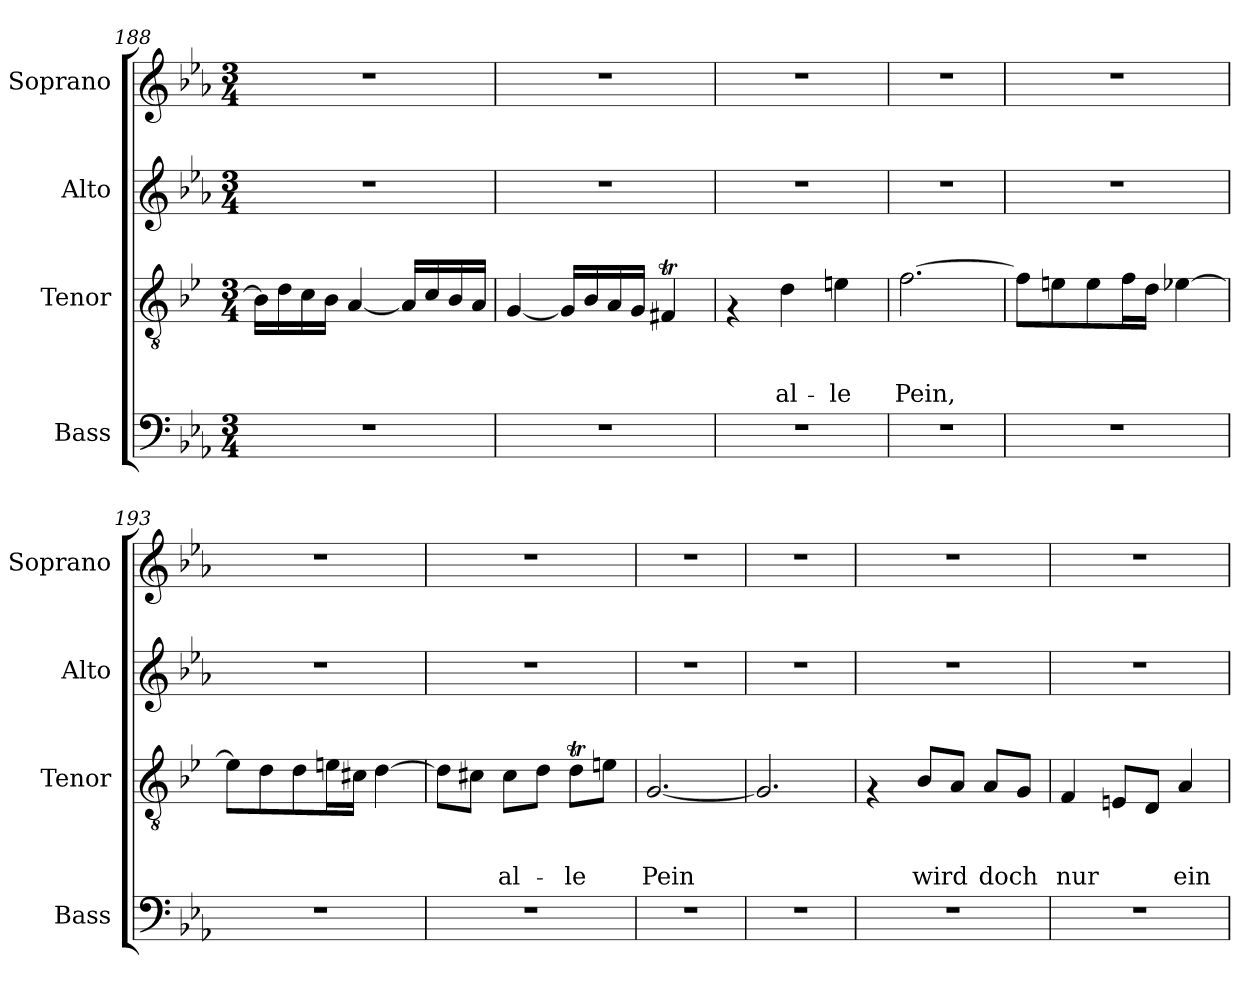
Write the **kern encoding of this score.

**kern	**kern	**text	**text	**text	**kern	**kern
*part4	*part3	*part3	*part3	*part3	*part2	*part1
*staff4	*staff3	*staff3	*staff3	*staff3	*staff2	*staff1
*I"Bass	*I"Tenor	*	*	*	*I"Alto	*I"Soprano
*I'Bass	*I'Tenor	*	*	*	*I'Alto	*I'Soprano
*clefF4	*clefGv2	*	*	*	*clefG2	*clefG2
*k[b-e-a-]	*k[b-e-]	*	*	*	*k[b-e-a-]	*k[b-e-a-]
*E-:	*B-:	*	*	*	*E-:	*E-:
*M3/4	*M3/4	*	*	*	*M3/4	*M3/4
=188	=188	=188	=188	=188	=188	=188
2.r	16B-\LL]	.	.	.	2.r	2.r
.	16d\	.	.	.	.	.
.	16c\	.	.	.	.	.
.	16B-\JJ	.	.	.	.	.
.	[<4A/	.	.	.	.	.
.	16A/LL]	.	.	.	.	.
.	16c/	.	.	.	.	.
.	16B-/	.	.	.	.	.
.	16A/JJ	.	.	.	.	.
=189	=189	=189	=189	=189	=189	=189
2.r	[<4G/	.	.	.	2.r	2.r
.	16G/LL]	.	.	.	.	.
.	16B-/	.	.	.	.	.
.	16A/	.	.	.	.	.
.	16G/JJ	.	.	.	.	.
.	4F#Xt/	.	.	.	.	.
=190	=190	=190	=190	=190	=190	=190
2.r	4rF	.	.	.	2.r	2.r
!	!	!	!	!LO:LY:b	!	!
.	4d\	.	.	al-	.	.
!	!	!	!	!LO:LY:b	!	!
.	4en\	.	.	-le	.	.
=191	=191	=191	=191	=191	=191	=191
!	!	!	!	!LO:LY:b	!	!
2.r	[>2.f\	.	.	Pein,	2.r	2.r
=192	=192	=192	=192	=192	=192	=192
2.r	8f\L]	.	.	.	2.r	2.r
.	8en\	.	.	.	.	.
.	8e\	.	.	.	.	.
.	16f\L	.	.	.	.	.
.	16d\JJ	.	.	.	.	.
.	[>4e-X\	.	.	.	.	.
=193	=193	=193	=193	=193	=193	=193
2.r	8e-\L]	.	.	.	2.r	2.r
.	8d\	.	.	.	.	.
.	8d\	.	.	.	.	.
.	16en\L	.	.	.	.	.
.	16c#X\JJ	.	.	.	.	.
.	[>4d\	.	.	.	.	.
=194	=194	=194	=194	=194	=194	=194
2.r	8d\L]	.	.	.	2.r	2.r
.	8c#X\J	.	.	.	.	.
!	!	!	!	!LO:LY:b	!	!
.	8c#\L	.	.	al-	.	.
.	8d\J	.	.	.	.	.
!	!	!	!	!LO:LY:b	!	!
.	8dt\L	.	.	-le	.	.
.	8en\J	.	.	.	.	.
=195	=195	=195	=195	=195	=195	=195
!	!	!	!	!LO:LY:b	!	!
2.r	[<2.G/	.	.	Pein	2.r	2.r
=196	=196	=196	=196	=196	=196	=196
2.r	2.G/]	.	.	.	2.r	2.r
=197	=197	=197	=197	=197	=197	=197
2.r	4rF	.	.	.	2.r	2.r
!	!	!	!	!LO:LY:b	!	!
.	8B-/L	.	.	wird	.	.
.	8A/J	.	.	.	.	.
!	!	!	!	!LO:LY:b	!	!
.	8A/L	.	.	doch	.	.
.	8G/J	.	.	.	.	.
!!LO:LB:g=z
=198	=198	=198	=198	=198	=198	=198
!	!	!	!	!LO:LY:b	!	!
2.r	4F/	.	.	nur	2.r	2.r
.	8En/L	.	.	.	.	.
.	8D/J	.	.	.	.	.
!	!	!	!	!LO:LY:b	!	!
.	4A/	.	.	ein	.	.
=	=	=	=	=	=	=
*-	*-	*-	*-	*-	*-	*-
